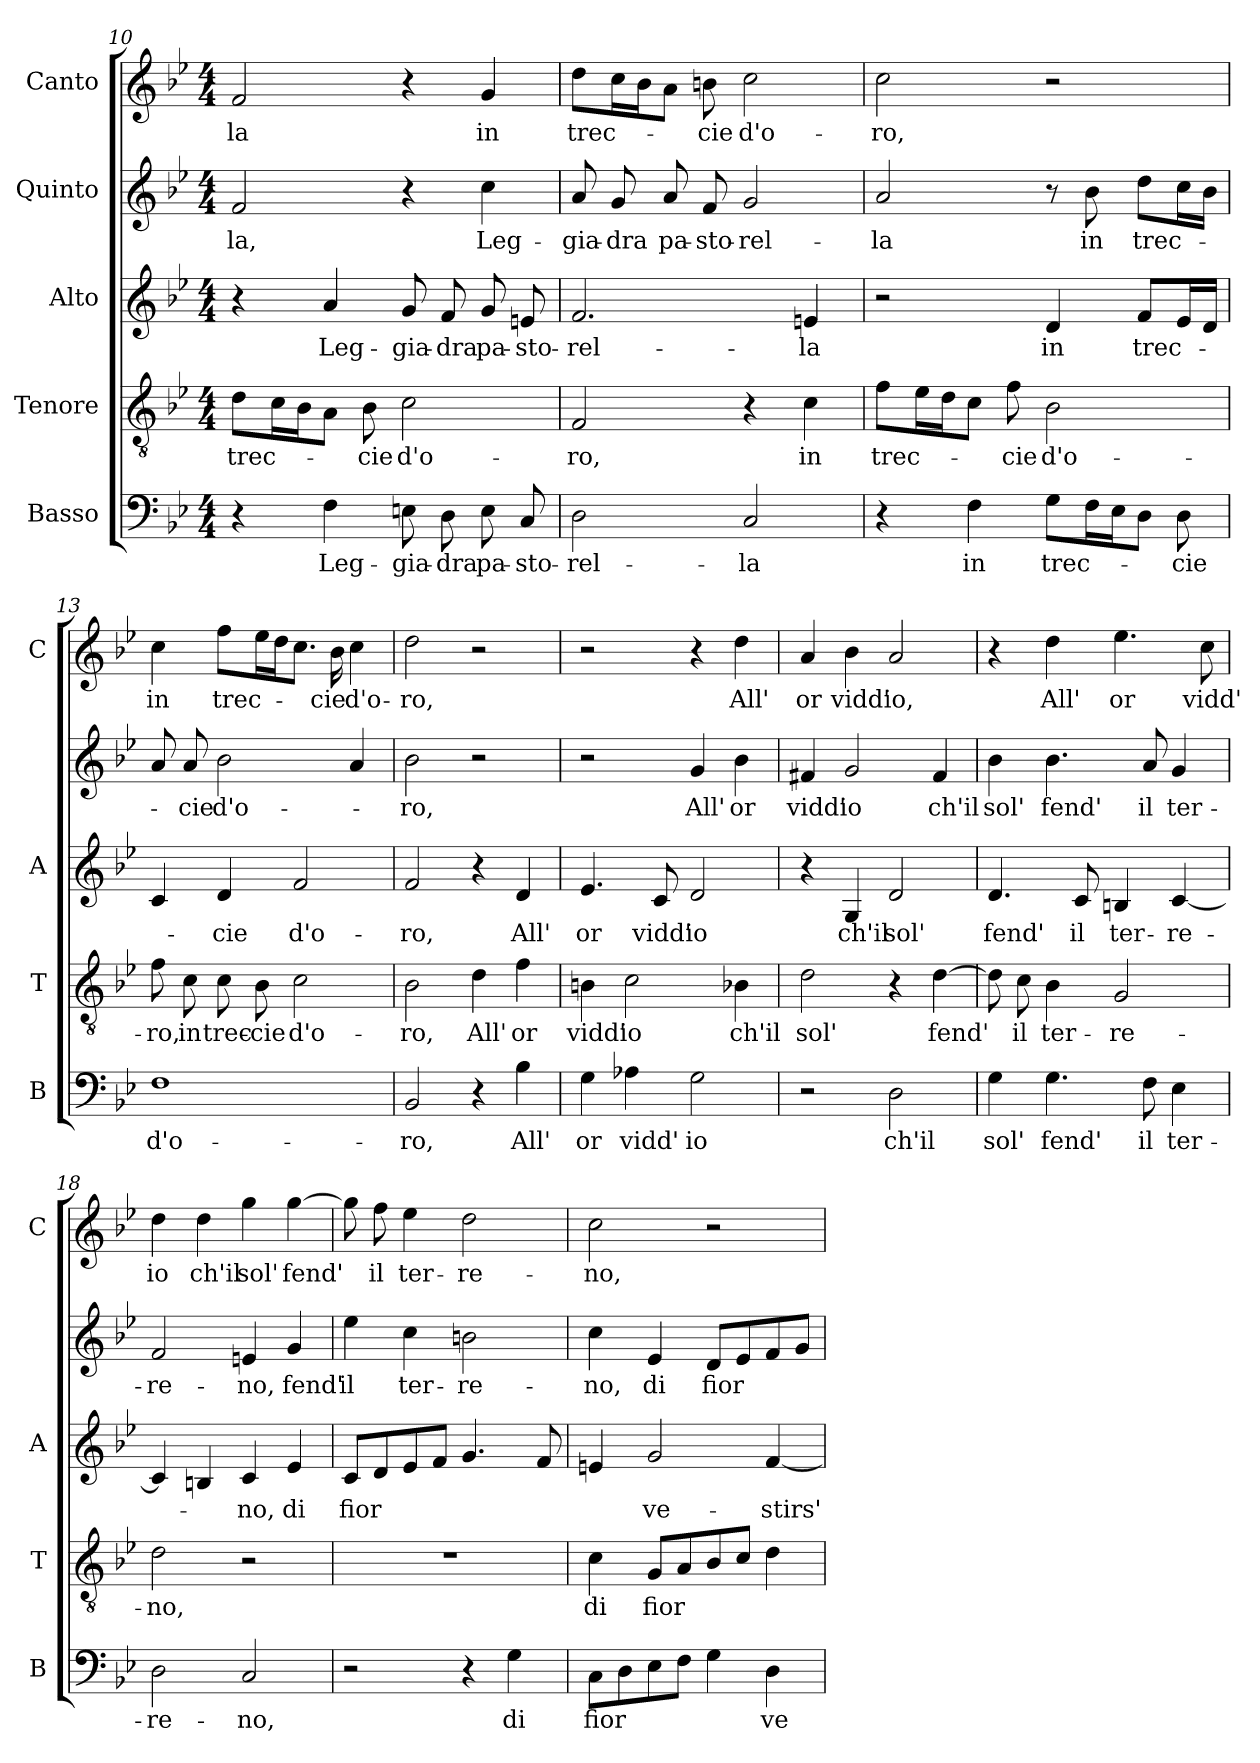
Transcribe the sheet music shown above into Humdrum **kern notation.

**kern	**text	**kern	**text	**kern	**text	**kern	**text	**kern	**text
*part5	*part5	*part4	*part4	*part3	*part3	*part2	*part2	*part1	*part1
*staff5	*staff5	*staff4	*staff4	*staff3	*staff3	*staff2	*staff2	*staff1	*staff1
*I"Basso	*	*I"Tenore	*	*I"Alto	*	*I"Quinto	*	*I"Canto	*
*I'B	*	*I'T	*	*I'A	*	*	*	*I'C	*
*clefF4	*	*clefGv2	*	*clefG2	*	*clefG2	*	*clefG2	*
*k[b-e-]	*	*k[b-e-]	*	*k[b-e-]	*	*k[b-e-]	*	*k[b-e-]	*
*B-:	*	*B-:	*	*B-:	*	*B-:	*	*B-:	*
*M4/4	*	*M4/4	*	*M4/4	*	*M4/4	*	*M4/4	*
=10	=10	=10	=10	=10	=10	=10	=10	=10	=10
!	!	!	!LO:LY:b	!	!	!	!LO:LY:b	!	!LO:LY:b
4r	.	8d\L	trec-	4r	.	2f/	-la,	2f/	-la
.	.	16c\L	.	.	.	.	.	.	.
.	.	16B-\J	.	.	.	.	.	.	.
!	!LO:LY:b	!	!	!	!LO:LY:b	!	!	!	!
4F\	Leg-	8A\J	.	4a/	Leg-	.	.	.	.
!	!	!	!LO:LY:b	!	!	!	!	!	!
.	.	8B-\	-cie	.	.	.	.	.	.
!	!LO:LY:b	!	!LO:LY:b	!	!LO:LY:b	!	!	!	!
8En\	-gia-	2c\	d'o-	8g/	-gia-	4r	.	4r	.
!	!LO:LY:b	!	!	!	!LO:LY:b	!	!	!	!
8D\	-dra	.	.	8f/	-dra	.	.	.	.
!	!LO:LY:b	!	!	!	!LO:LY:b	!	!LO:LY:b	!	!LO:LY:b
8E\	pa-	.	.	8g/	pa-	4cc\	Leg-	4g/	in
!	!LO:LY:b	!	!	!	!LO:LY:b	!	!	!	!
8C/	-sto-	.	.	8en/	-sto-	.	.	.	.
=11	=11	=11	=11	=11	=11	=11	=11	=11	=11
!	!LO:LY:b	!	!LO:LY:b	!	!LO:LY:b	!	!LO:LY:b	!	!LO:LY:b
2D\	-rel-	2F/	-ro,	2.f/	-rel-	8a/	-gia-	8dd\L	trec-
!	!	!	!	!	!	!	!LO:LY:b	!	!
.	.	.	.	.	.	8g/	-dra	16cc\L	.
.	.	.	.	.	.	.	.	16b-\J	.
!	!	!	!	!	!	!	!LO:LY:b	!	!
.	.	.	.	.	.	8a/	pa-	8a\J	.
!	!	!	!	!	!	!	!LO:LY:b	!	!LO:LY:b
.	.	.	.	.	.	8f/	-sto-	8bn\	-cie
!	!LO:LY:b	!	!	!	!	!	!LO:LY:b	!	!LO:LY:b
2C/	-la	4r	.	.	.	2g/	-rel-	2cc\	d'o-
!	!	!	!LO:LY:b	!	!LO:LY:b	!	!	!	!
.	.	4c\	in	4en/	-la	.	.	.	.
=12	=12	=12	=12	=12	=12	=12	=12	=12	=12
!	!	!	!LO:LY:b	!	!	!	!LO:LY:b	!	!LO:LY:b
4r	.	8f\L	trec-	2r	.	2a/	-la	2cc\	-ro,
.	.	16e-\L	.	.	.	.	.	.	.
.	.	16d\J	.	.	.	.	.	.	.
!	!LO:LY:b	!	!	!	!	!	!	!	!
4F\	in	8c\J	.	.	.	.	.	.	.
!	!	!	!LO:LY:b	!	!	!	!	!	!
.	.	8f\	-cie	.	.	.	.	.	.
!	!LO:LY:b	!	!LO:LY:b	!	!LO:LY:b	!	!	!	!
8G\L	trec-	2B-\	d'o-	4d/	in	8r	.	2r	.
!	!	!	!	!	!	!	!LO:LY:b	!	!
16F\L	.	.	.	.	.	8b-\	in	.	.
16E-\J	.	.	.	.	.	.	.	.	.
!	!	!	!	!	!LO:LY:b	!	!LO:LY:b	!	!
8D\J	.	.	.	8f/L	trec-	8dd\L	trec-	.	.
!	!LO:LY:b	!	!	!	!	!	!	!	!
8D\	-cie	.	.	16e-/L	.	16cc\L	.	.	.
.	.	.	.	16d/JJ	.	16b-\JJ	.	.	.
!!LO:LB:g=z
=13	=13	=13	=13	=13	=13	=13	=13	=13	=13
!	!LO:LY:b	!	!LO:LY:b	!	!	!	!	!	!LO:LY:b
1F	d'o-	8f\	-ro,	4c/	.	8a/	.	4cc\	in
!	!	!	!LO:LY:b	!	!	!	!LO:LY:b	!	!
.	.	8c\	in	.	.	8a/	-cie	.	.
!	!	!	!LO:LY:b	!	!LO:LY:b	!	!LO:LY:b	!	!LO:LY:b
.	.	8c\	trec-	4d/	-cie	2b-\	d'o-	8ff\L	trec-
!	!	!	!LO:LY:b	!	!	!	!	!	!
.	.	8B-\	-cie	.	.	.	.	16ee-\L	.
.	.	.	.	.	.	.	.	16dd\J	.
!	!	!	!LO:LY:b	!	!LO:LY:b	!	!	!	!
.	.	2c\	d'o-	2f/	d'o-	.	.	8.cc\J	.
!	!	!	!	!	!	!	!	!	!LO:LY:b
.	.	.	.	.	.	.	.	16b-\	-cie
!	!	!	!	!	!	!	!	!	!LO:LY:b
.	.	.	.	.	.	4a/	.	4cc\	d'o-
=14	=14	=14	=14	=14	=14	=14	=14	=14	=14
!	!LO:LY:b	!	!LO:LY:b	!	!LO:LY:b	!	!LO:LY:b	!	!LO:LY:b
2BB-/	-ro,	2B-\	-ro,	2f/	-ro,	2b-\	-ro,	2dd\	-ro,
!	!	!	!LO:LY:b	!	!	!	!	!	!
4r	.	4d\	All'	4r	.	2r	.	2r	.
!	!LO:LY:b	!	!LO:LY:b	!	!LO:LY:b	!	!	!	!
4B-\	All'	4f\	or	4d/	All'	.	.	.	.
=15	=15	=15	=15	=15	=15	=15	=15	=15	=15
!	!LO:LY:b	!	!LO:LY:b	!	!LO:LY:b	!	!	!	!
4G\	or	4Bn\	vidd'	4.e-/	or	2r	.	2r	.
!	!LO:LY:b	!	!LO:LY:b	!	!	!	!	!	!
4A-X\	vidd'	2c\	io	.	.	.	.	.	.
!	!	!	!	!	!LO:LY:b	!	!	!	!
.	.	.	.	8c/	vidd'	.	.	.	.
!	!LO:LY:b	!	!	!	!LO:LY:b	!	!LO:LY:b	!	!
2G\	io	.	.	2d/	io	4g/	All'	4r	.
!	!	!	!LO:LY:b	!	!	!	!LO:LY:b	!	!LO:LY:b
.	.	4B-X\	ch'il	.	.	4b-\	or	4dd\	All'
=16	=16	=16	=16	=16	=16	=16	=16	=16	=16
!	!	!	!LO:LY:b	!	!	!	!LO:LY:b	!	!LO:LY:b
2r	.	2d\	sol'	4r	.	4f#X/	vidd'	4a/	or
!	!	!	!	!	!LO:LY:b	!	!LO:LY:b	!	!LO:LY:b
.	.	.	.	4G/	ch'il	2g/	io	4b-\	vidd'
!	!LO:LY:b	!	!	!	!LO:LY:b	!	!	!	!LO:LY:b
2D\	ch'il	4r	.	2d/	sol'	.	.	2a/	io,
!	!	!	!LO:LY:b	!	!	!	!LO:LY:b	!	!
.	.	[4d\	fend'	.	.	4f#/	ch'il	.	.
=17	=17	=17	=17	=17	=17	=17	=17	=17	=17
!	!LO:LY:b	!	!	!	!LO:LY:b	!	!LO:LY:b	!	!
4G\	sol'	8d\]	.	4.d/	fend'	4b-\	sol'	4r	.
!	!	!	!LO:LY:b	!	!	!	!	!	!
.	.	8c\	il	.	.	.	.	.	.
!	!LO:LY:b	!	!LO:LY:b	!	!	!	!LO:LY:b	!	!LO:LY:b
4.G\	fend'	4B-\	ter-	.	.	4.b-\	fend'	4dd\	All'
!	!	!	!	!	!LO:LY:b	!	!	!	!
.	.	.	.	8c/	il	.	.	.	.
!	!	!	!LO:LY:b	!	!LO:LY:b	!	!	!	!LO:LY:b
.	.	2G/	-re-	4Bn/	ter-	.	.	4.ee-\	or
!	!LO:LY:b	!	!	!	!	!	!LO:LY:b	!	!
8F\	il	.	.	.	.	8a/	il	.	.
!	!LO:LY:b	!	!	!	!LO:LY:b	!	!LO:LY:b	!	!
4E-\	ter-	.	.	[4c/	-re-	4g/	ter-	.	.
!	!	!	!	!	!	!	!	!	!LO:LY:b
.	.	.	.	.	.	.	.	8cc\	vidd'
!!LO:LB:g=z
=18	=18	=18	=18	=18	=18	=18	=18	=18	=18
!	!LO:LY:b	!	!LO:LY:b	!	!	!	!LO:LY:b	!	!LO:LY:b
2D\	-re-	2d\	-no,	4c/]	.	2f/	-re-	4dd\	io
!	!	!	!	!	!	!	!	!	!LO:LY:b
.	.	.	.	4Bn/	.	.	.	4dd\	ch'il
!	!LO:LY:b	!	!	!	!LO:LY:b	!	!LO:LY:b	!	!LO:LY:b
2C/	-no,	2r	.	4c/	-no,	4en/	-no,	4gg\	sol'
!	!	!	!	!	!LO:LY:b	!	!LO:LY:b	!	!LO:LY:b
.	.	.	.	4e-/	di	4g/	fend'	[4gg\	fend'
=19	=19	=19	=19	=19	=19	=19	=19	=19	=19
!	!	!	!	!	!LO:LY:b	!	!LO:LY:b	!	!
2r	.	1r	.	8c/L	fior	4ee-\	il	8gg\]	.
!	!	!	!	!	!	!	!	!	!LO:LY:b
.	.	.	.	8d/	.	.	.	8ff\	il
!	!	!	!	!	!	!	!LO:LY:b	!	!LO:LY:b
.	.	.	.	8e-/	.	4cc\	ter-	4ee-\	ter-
.	.	.	.	8f/J	.	.	.	.	.
!	!	!	!	!	!	!	!LO:LY:b	!	!LO:LY:b
4r	.	.	.	4.g/	.	2bn\	-re-	2dd\	-re-
!	!LO:LY:b	!	!	!	!	!	!	!	!
4G\	di	.	.	.	.	.	.	.	.
.	.	.	.	8f/	.	.	.	.	.
=20	=20	=20	=20	=20	=20	=20	=20	=20	=20
!	!LO:LY:b	!	!LO:LY:b	!	!	!	!LO:LY:b	!	!LO:LY:b
8C\L	fior	4c\	di	4en/	.	4cc\	-no,	2cc\	-no,
8D\	.	.	.	.	.	.	.	.	.
!	!	!	!LO:LY:b	!	!LO:LY:b	!	!LO:LY:b	!	!
8E-\	.	8G/L	fior	2g/	ve-	4e-/	di	.	.
8F\J	.	8A/	.	.	.	.	.	.	.
!	!	!	!	!	!	!	!LO:LY:b	!	!
4G\	.	8B-/	.	.	.	8d/L	fior	2r	.
.	.	8c/J	.	.	.	8e-/	.	.	.
!	!LO:LY:b	!	!	!	!LO:LY:b	!	!	!	!
4D\	ve-	4d\	.	[4f/	-stirs'	8f/	.	.	.
.	.	.	.	.	.	8g/J	.	.	.
=	=	=	=	=	=	=	=	=	=
*-	*-	*-	*-	*-	*-	*-	*-	*-	*-
